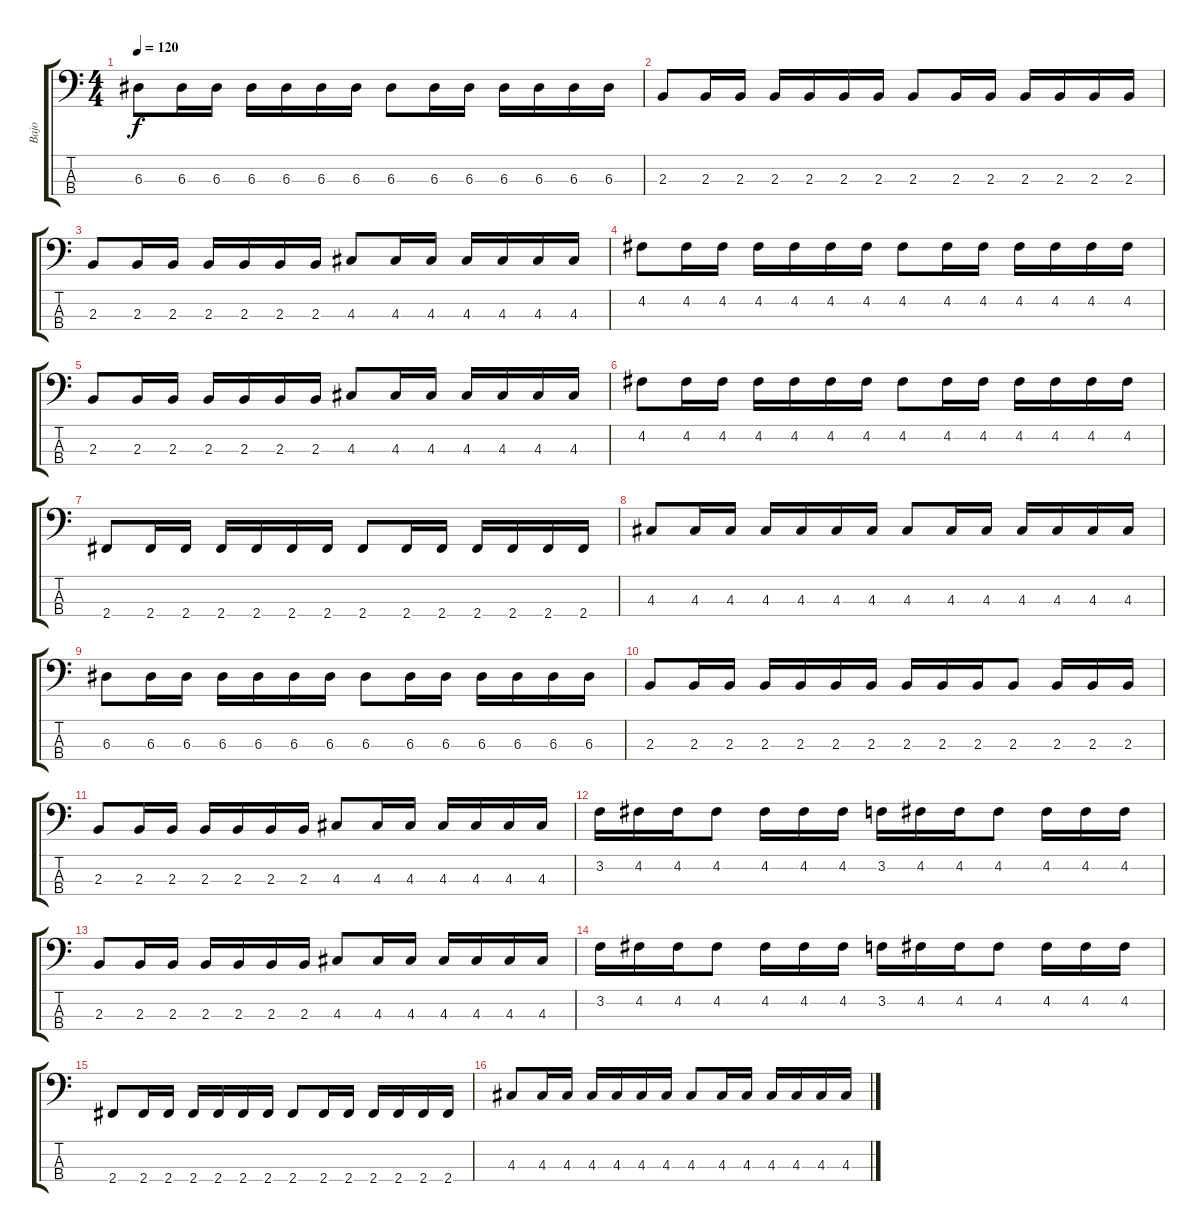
\track ("Bajo" "Bajo") {instrument electricbassfinger}
\staff {score tabs}
\tuning (G2 D2 A1 E1) {hide}
\ts (4 4)
\tempo 120
\clef f4
\ks c
6.3.8{dy f} 6.3.16 6.3.16 6.3.16 6.3.16 6.3.16 6.3.16 6.3.8 6.3.16 6.3.16 6.3.16 6.3.16 6.3.16 6.3.16 |
2.3.8 2.3.16 2.3.16 2.3.16 2.3.16 2.3.16 2.3.16 2.3.8 2.3.16 2.3.16 2.3.16 2.3.16 2.3.16 2.3.16 |
2.3.8 2.3.16 2.3.16 2.3.16 2.3.16 2.3.16 2.3.16 4.3.8 4.3.16 4.3.16 4.3.16 4.3.16 4.3.16 4.3.16 |
4.2.8 4.2.16 4.2.16 4.2.16 4.2.16 4.2.16 4.2.16 4.2.8 4.2.16 4.2.16 4.2.16 4.2.16 4.2.16 4.2.16 |
2.3.8 2.3.16 2.3.16 2.3.16 2.3.16 2.3.16 2.3.16 4.3.8 4.3.16 4.3.16 4.3.16 4.3.16 4.3.16 4.3.16 |
4.2.8 4.2.16 4.2.16 4.2.16 4.2.16 4.2.16 4.2.16 4.2.8 4.2.16 4.2.16 4.2.16 4.2.16 4.2.16 4.2.16 |
2.4.8 2.4.16 2.4.16 2.4.16 2.4.16 2.4.16 2.4.16 2.4.8 2.4.16 2.4.16 2.4.16 2.4.16 2.4.16 2.4.16 |
4.3.8 4.3.16 4.3.16 4.3.16 4.3.16 4.3.16 4.3.16 4.3.8 4.3.16 4.3.16 4.3.16 4.3.16 4.3.16 4.3.16 |
6.3.8 6.3.16 6.3.16 6.3.16 6.3.16 6.3.16 6.3.16 6.3.8 6.3.16 6.3.16 6.3.16 6.3.16 6.3.16 6.3.16 |
2.3.8 2.3.16 2.3.16 2.3.16 2.3.16 2.3.16 2.3.16 2.3.16 2.3.16 2.3.16 2.3.8 2.3.16 2.3.16 2.3.16 |
2.3.8 2.3.16 2.3.16 2.3.16 2.3.16 2.3.16 2.3.16 4.3.8 4.3.16 4.3.16 4.3.16 4.3.16 4.3.16 4.3.16 |
3.2.16 4.2.16 4.2.16 4.2.8 4.2.16 4.2.16 4.2.16 3.2.16 4.2.16 4.2.16 4.2.8 4.2.16 4.2.16 4.2.16 |
2.3.8 2.3.16 2.3.16 2.3.16 2.3.16 2.3.16 2.3.16 4.3.8 4.3.16 4.3.16 4.3.16 4.3.16 4.3.16 4.3.16 |
3.2.16 4.2.16 4.2.16 4.2.8 4.2.16 4.2.16 4.2.16 3.2.16 4.2.16 4.2.16 4.2.8 4.2.16 4.2.16 4.2.16 |
2.4.8 2.4.16 2.4.16 2.4.16 2.4.16 2.4.16 2.4.16 2.4.8 2.4.16 2.4.16 2.4.16 2.4.16 2.4.16 2.4.16 |
4.3.8 4.3.16 4.3.16 4.3.16 4.3.16 4.3.16 4.3.16 4.3.8 4.3.16 4.3.16 4.3.16 4.3.16 4.3.16 4.3.16
